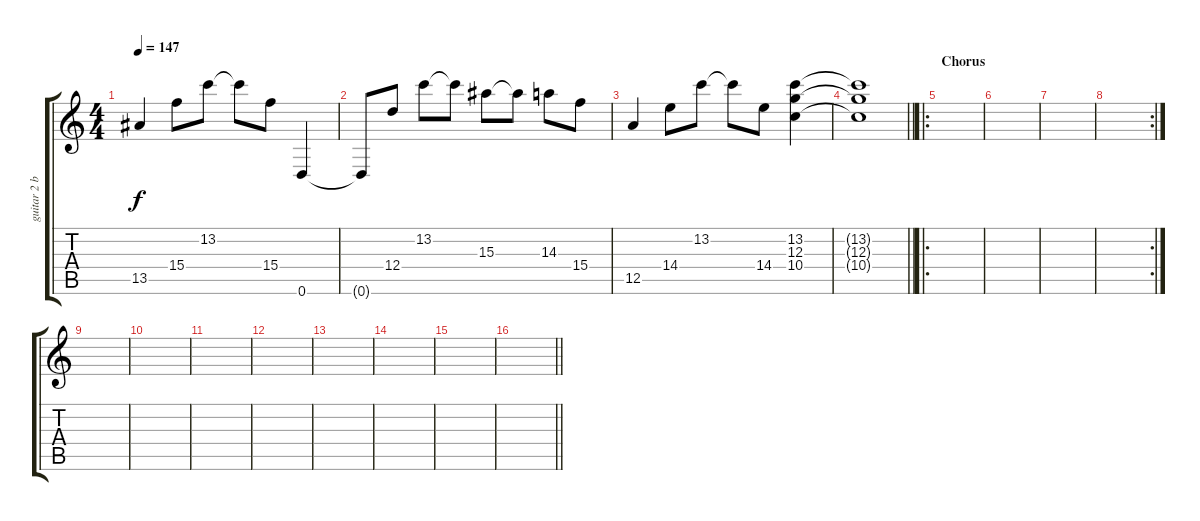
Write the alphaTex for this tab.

\track ("guitar 2 backing acoustic" "guitar 2 b") {instrument acousticguitarsteel}
\staff {score tabs}
\tuning (E4 B3 G3 D3 A2 D2) {hide}
\ts (4 4)
\tempo 147
\clef g2
\ks c
13.5.4{dy f} 15.4.8 13.2.8 13.2{t}.8 15.4.8 0.6.4 |
0.6{t}.8 12.4.8 13.2.8 13.2{t}.8 15.3.8 15.3{t}.8 14.3.8 15.4.8 |
12.5.4 14.4.8 13.2.8 13.2{t}.8 14.4.8 (13.2 12.3 10.4).4 |
\barLineRight lightlight
(13.2{t} 12.3{t} 10.4{t}).1 |
\ro
\section ("" "Chorus")
|
|
|
\rc 2
|
|
|
|
|
|
|
|
\barLineRight lightlight
